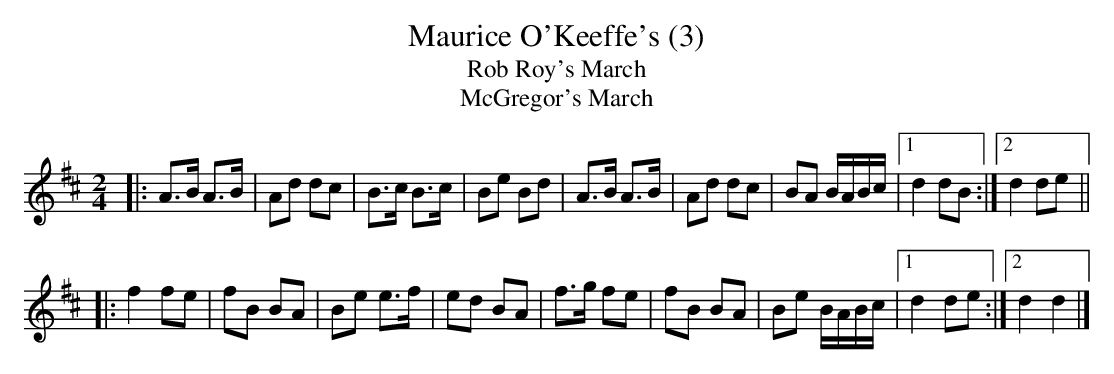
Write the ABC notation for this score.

X:1
T: Maurice O'Keeffe's (3)
T: Rob Roy's March
T: McGregor's March
M: 2/4
L: 1/8
K: D
|: A>B A>B | Ad dc | B>c B>c      |  Be Bd \
|  A>B A>B | Ad dc | BA  B/A/B/c/ |1 d2 dB :|2 d2 de ||
|: f2  fe  | fB BA | Be  e>f      |  ed BA \
|  f>g fe  | fB BA | Be  B/A/B/c/ |1 d2 de :|2 d2 d2 |]
